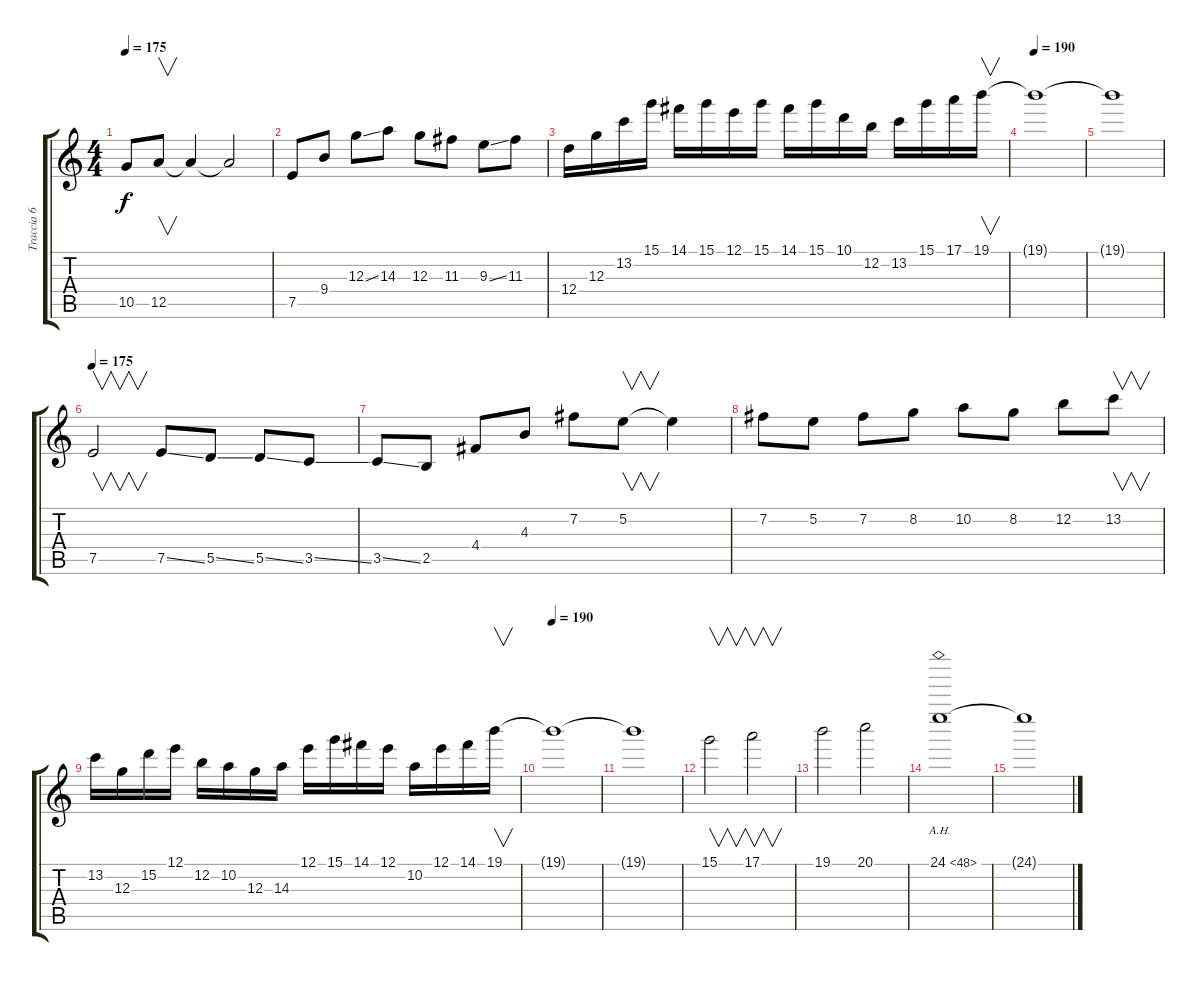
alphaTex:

\track ("Traccia 6" "Traccia 6") {instrument overdrivenguitar}
\staff {score tabs}
\tuning (E4 B3 G3 D3 A2 E2) {hide}
\ts (4 4)
\tempo 175
\clef g2
\ks c
10.5.8{dy f} 12.5.8{v} 12.5{t}.4 12.5{t}.2 |
7.5.8 9.4.8 12.3{ss}.8 14.3.8 12.3.8 11.3.8 9.3{ss}.8 11.3.8 |
12.4.16 12.3.16 13.2.16 15.1.16 14.1.16 15.1.16 12.1.16 15.1.16 14.1.16 15.1.16 10.1.16 12.2.16 13.2.16 15.1.16 17.1.16 19.1.16{v} |
\tempo 190
19.1{t}.1 |
19.1{t}.1 |
\tempo 175
7.5.2{v} 7.5{ss}.8 5.5{ss}.8 5.5{ss}.8 3.5{ss}.8 |
3.5{ss}.8 2.5.8 4.4.8 4.3.8 7.2.8 5.2.8{v} 5.2{t}.4 |
7.2.8 5.2.8 7.2.8 8.2.8 10.2.8 8.2.8 12.2.8 13.2.8{v} |
13.2.16 12.3.16 15.2.16 12.1.16 12.2.16 10.2.16 12.3.16 14.3.16 12.1.16 15.1.16 14.1.16 12.1.16 10.2.16 12.1.16 14.1.16 19.1.16{v} |
\tempo 190
19.1{t}.1 |
19.1{t}.1 |
15.1.2{v} 17.1.2{v} |
19.1.2 20.1.2 |
24.1{ah 24}.1 |
24.1{t}.1
